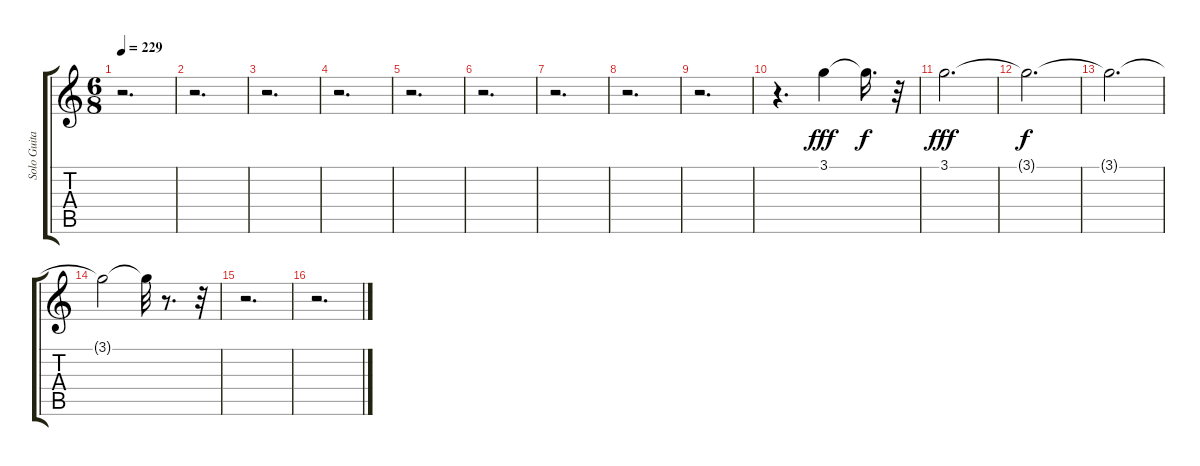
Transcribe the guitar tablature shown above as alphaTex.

\track ("Solo Guitar2" "Solo Guita") {instrument overdrivenguitar}
\staff {score tabs}
\tuning (E4 B3 G3 D3 A2 E2) {hide}
\ts (6 8)
\tempo 229
\clef g2
\ks c
r.2{d dy fff} |
r.2{d} |
r.2{d} |
r.2{d} |
r.2{d} |
r.2{d} |
r.2{d} |
r.2{d} |
r.2{d} |
r.4{d} 3.1.4 3.1{t}.16{d dy f} r.32 |
3.1.2{d dy fff} |
3.1{t}.2{d dy f} |
3.1{t}.2{d} |
3.1{t}.2 3.1{t}.32 r.8{d} r.32 |
r.2{d} |
r.2{d}
